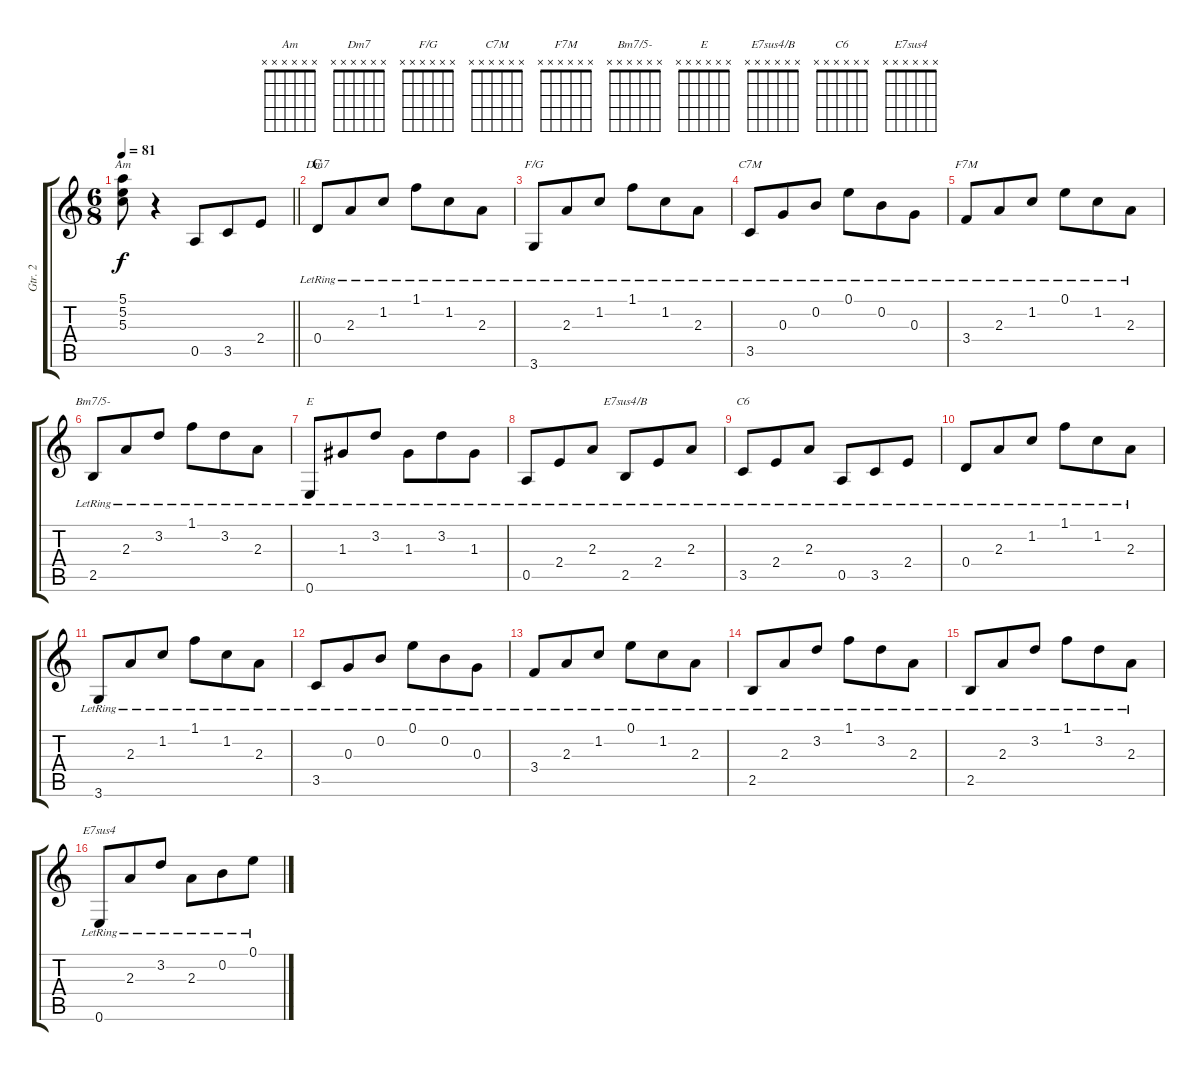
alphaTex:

\track ("Gtr. 2" "Gtr. 2") {instrument electricguitarclean}
\staff {score tabs}
\tuning (E4 B3 G3 D3 A2 E2) {hide}
\chord ("Am" x x x x x x)
\chord ("Dm7" x x x x x x)
\chord ("F/G" x x x x x x)
\chord ("C7M" x x x x x x)
\chord ("F7M" x x x x x x)
\chord ("Bm7/5-" x x x x x x)
\chord ("E" x x x x x x)
\chord ("E7sus4/B" x x x x x x)
\chord ("C6" x x x x x x)
\chord ("E7sus4" x x x x x x)
\ts (6 8)
\tempo 81
\clef g2
\barLineRight lightlight
\ks c
(5.1 5.2 5.3).8{ch "Am" dy f} r.4 0.5.8 3.5.8 2.4.8 |
\section ("" "C")
0.4{lr}.8{ch "Dm7"} 2.3{lr}.8 1.2{lr}.8 1.1{lr}.8 1.2{lr}.8 2.3{lr}.8 |
3.6{lr}.8{ch "F/G"} 2.3{lr}.8 1.2{lr}.8 1.1{lr}.8 1.2{lr}.8 2.3{lr}.8 |
3.5{lr}.8{ch "C7M"} 0.3{lr}.8 0.2{lr}.8 0.1{lr}.8 0.2{lr}.8 0.3{lr}.8 |
3.4{lr}.8{ch "F7M"} 2.3{lr}.8 1.2{lr}.8 0.1{lr}.8 1.2{lr}.8 2.3{lr}.8 |
2.5{lr}.8{ch "Bm7/5-"} 2.3{lr}.8 3.2{lr}.8 1.1{lr}.8 3.2{lr}.8 2.3{lr}.8 |
0.6{lr}.8{ch "E"} 1.3{lr}.8 3.2{lr}.8 1.3{lr}.8 3.2{lr}.8 1.3{lr}.8 |
0.5{lr}.8 2.4{lr}.8 2.3{lr}.8 2.5{lr}.8{ch "E7sus4/B"} 2.4{lr}.8 2.3{lr}.8 |
3.5{lr}.8{ch "C6"} 2.4{lr}.8 2.3{lr}.8 0.5{lr}.8 3.5{lr}.8 2.4{lr}.8 |
0.4{lr}.8 2.3{lr}.8 1.2{lr}.8 1.1{lr}.8 1.2{lr}.8 2.3{lr}.8 |
3.6{lr}.8 2.3{lr}.8 1.2{lr}.8 1.1{lr}.8 1.2{lr}.8 2.3{lr}.8 |
3.5{lr}.8 0.3{lr}.8 0.2{lr}.8 0.1{lr}.8 0.2{lr}.8 0.3{lr}.8 |
3.4{lr}.8 2.3{lr}.8 1.2{lr}.8 0.1{lr}.8 1.2{lr}.8 2.3{lr}.8 |
2.5{lr}.8 2.3{lr}.8 3.2{lr}.8 1.1{lr}.8 3.2{lr}.8 2.3{lr}.8 |
2.5{lr}.8 2.3{lr}.8 3.2{lr}.8 1.1{lr}.8 3.2{lr}.8 2.3{lr}.8 |
0.6{lr}.8{ch "E7sus4"} 2.3{lr}.8 3.2{lr}.8 2.3{lr}.8 0.2{lr}.8 0.1{lr}.8
